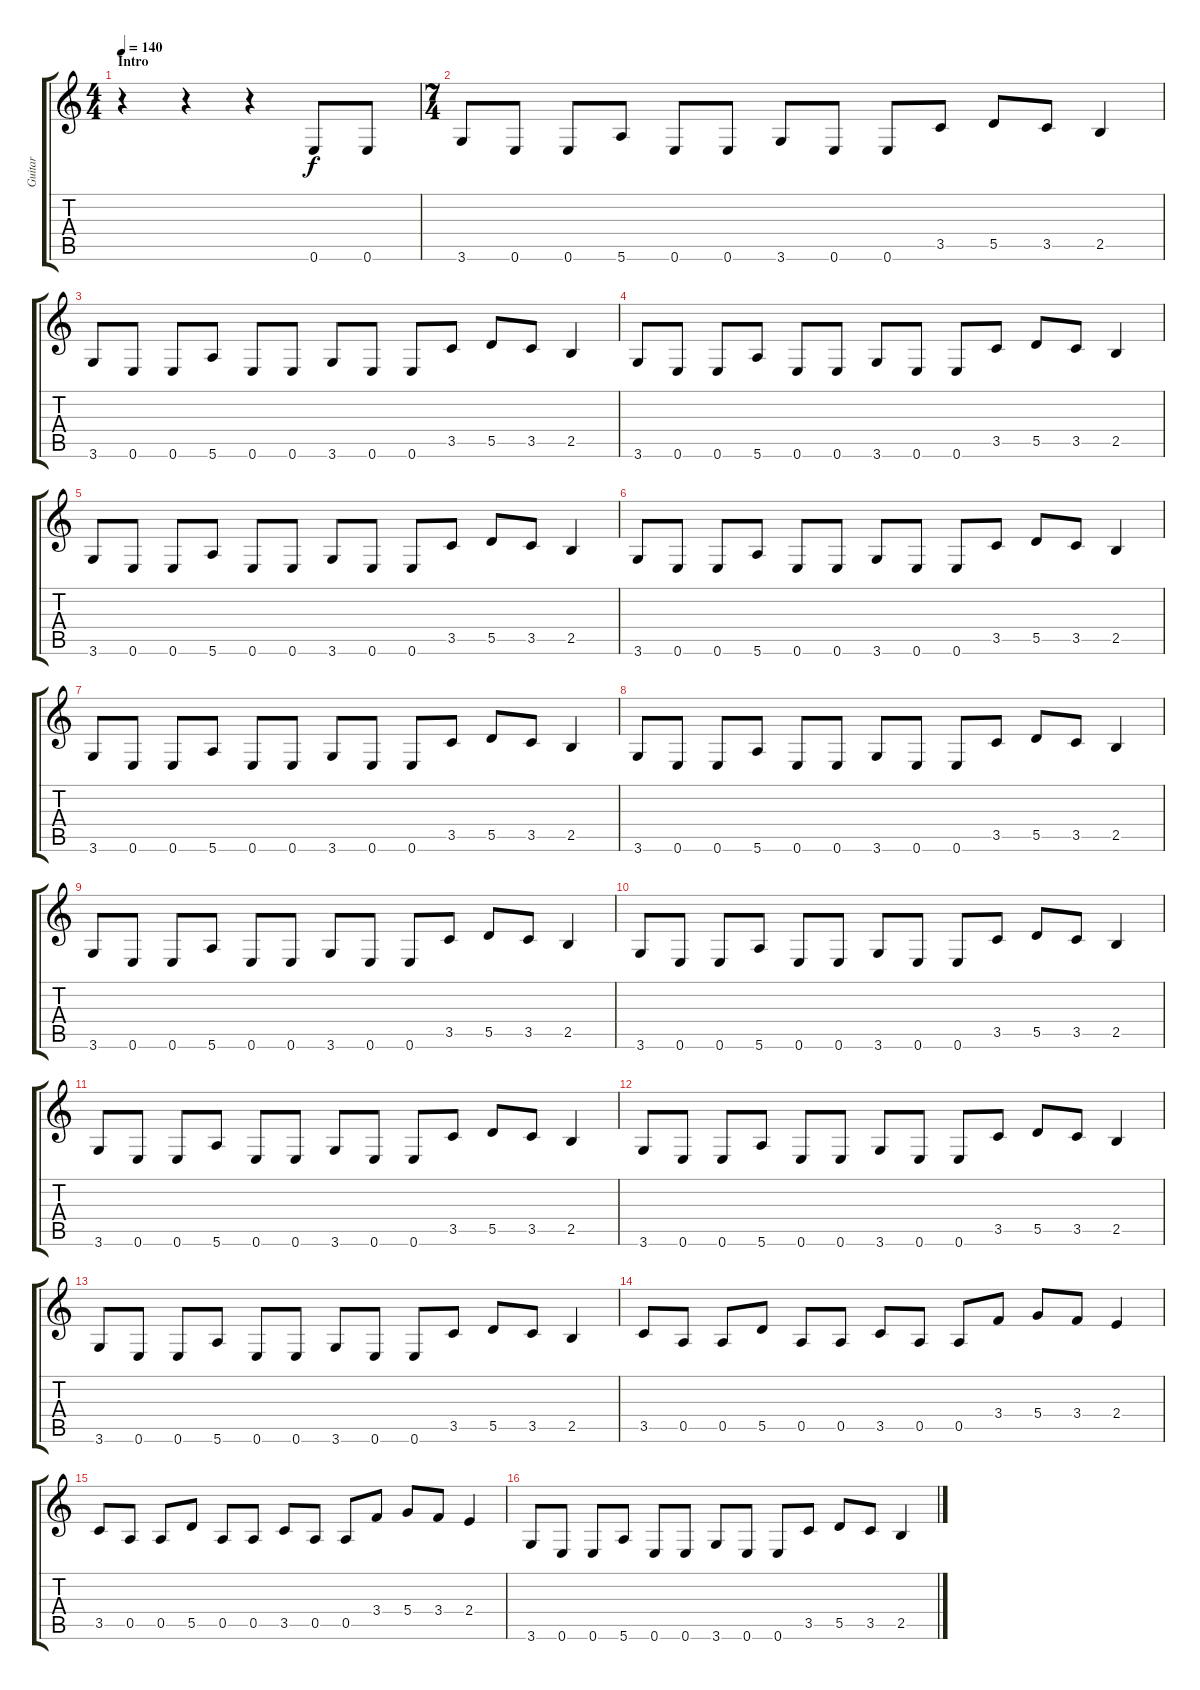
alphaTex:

\track ("Guitar" "Guitar") {instrument overdrivenguitar}
\staff {score tabs}
\tuning (E4 B3 G3 D3 A2 E2) {hide}
\ts (4 4)
\section ("" "Intro")
\tempo 140
\clef g2
\ks c
r.4{dy f instrument overdrivenguitar} r.4 r.4{instrument electricguitarmuted} 0.6.8 0.6.8 |
\ts (7 4)
3.6.8{instrument electricguitarmuted} 0.6.8 0.6.8 5.6.8 0.6.8 0.6.8 3.6.8 0.6.8 0.6.8 3.5.8 5.5.8 3.5.8 2.5.4 |
3.6.8{instrument electricguitarmuted} 0.6.8 0.6.8 5.6.8 0.6.8 0.6.8 3.6.8 0.6.8 0.6.8 3.5.8 5.5.8 3.5.8 2.5.4 |
3.6.8{instrument electricguitarmuted} 0.6.8 0.6.8 5.6.8 0.6.8 0.6.8 3.6.8 0.6.8 0.6.8 3.5.8 5.5.8 3.5.8 2.5.4 |
3.6.8{instrument electricguitarmuted} 0.6.8 0.6.8 5.6.8 0.6.8 0.6.8 3.6.8 0.6.8 0.6.8 3.5.8 5.5.8 3.5.8 2.5.4 |
3.6.8{instrument overdrivenguitar} 0.6.8 0.6.8 5.6.8 0.6.8 0.6.8 3.6.8 0.6.8 0.6.8 3.5.8 5.5.8 3.5.8 2.5.4 |
3.6.8{instrument overdrivenguitar} 0.6.8 0.6.8 5.6.8 0.6.8 0.6.8 3.6.8 0.6.8 0.6.8 3.5.8 5.5.8 3.5.8 2.5.4 |
3.6.8{instrument overdrivenguitar} 0.6.8 0.6.8 5.6.8 0.6.8 0.6.8 3.6.8 0.6.8 0.6.8 3.5.8 5.5.8 3.5.8 2.5.4 |
3.6.8{instrument overdrivenguitar} 0.6.8 0.6.8 5.6.8 0.6.8 0.6.8 3.6.8 0.6.8 0.6.8 3.5.8 5.5.8 3.5.8 2.5.4 |
3.6.8{instrument overdrivenguitar} 0.6.8 0.6.8 5.6.8 0.6.8 0.6.8 3.6.8 0.6.8 0.6.8 3.5.8 5.5.8 3.5.8 2.5.4 |
3.6.8{instrument overdrivenguitar} 0.6.8 0.6.8 5.6.8 0.6.8 0.6.8 3.6.8 0.6.8 0.6.8 3.5.8 5.5.8 3.5.8 2.5.4 |
3.6.8{instrument overdrivenguitar} 0.6.8 0.6.8 5.6.8 0.6.8 0.6.8 3.6.8 0.6.8 0.6.8 3.5.8 5.5.8 3.5.8 2.5.4 |
3.6.8{instrument overdrivenguitar} 0.6.8 0.6.8 5.6.8 0.6.8 0.6.8 3.6.8 0.6.8 0.6.8 3.5.8 5.5.8 3.5.8 2.5.4 |
3.5.8{instrument overdrivenguitar} 0.5.8 0.5.8 5.5.8 0.5.8 0.5.8 3.5.8 0.5.8 0.5.8 3.4.8 5.4.8 3.4.8 2.4.4 |
3.5.8{instrument overdrivenguitar} 0.5.8 0.5.8 5.5.8 0.5.8 0.5.8 3.5.8 0.5.8 0.5.8 3.4.8 5.4.8 3.4.8 2.4.4 |
3.6.8{instrument overdrivenguitar} 0.6.8 0.6.8 5.6.8 0.6.8 0.6.8 3.6.8 0.6.8 0.6.8 3.5.8 5.5.8 3.5.8 2.5.4
